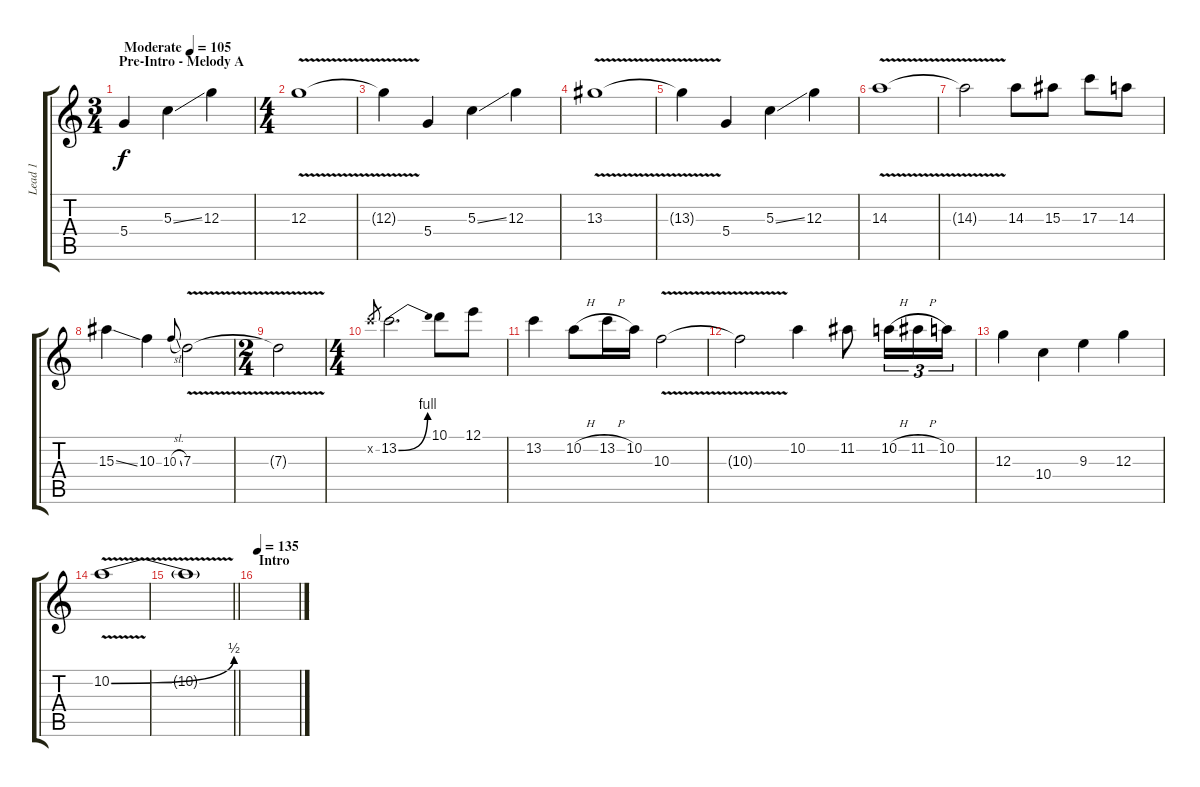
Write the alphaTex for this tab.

\track ("Lead 1" "Lead 1") {instrument distortionguitar}
\staff {score tabs}
\tuning (E4 B3 G3 D3 A2 E2) {hide}
\ts (3 4)
\section ("" "Pre-Intro - Melody A")
\tempo (105 "Moderate")
\clef g2
\ks c
5.4.4{dy f instrument distortionguitar} 5.3{ss}.4 12.3.4 |
\ts (4 4)
12.3{v}.1 |
12.3{t}.4 5.4.4 5.3{ss}.4 12.3.4 |
13.3{v}.1 |
13.3{t}.4 5.4.4 5.3{ss}.4 12.3.4 |
14.3{v}.1 |
14.3{t}.2 14.3.8 15.3.8 17.3.8 14.3.8 |
15.3{ss}.4 10.3.4 10.3{sl}.8{gr onbeat} 7.3{v}.2 |
\ts (2 4)
7.3{t}.2 |
\ts (4 4)
13.2{x}.8{gr} 13.2{be (bend 0 0 60 4)}.2{d} 10.1.8 12.1.8 |
13.2.4 10.2{h}.8 13.2{h}.16 10.2.16 10.3{v}.2 |
10.3{t}.2 10.2.4 11.2.8 10.2{h}.16{tu (3 2)} 11.2{h}.16{tu (3 2)} 10.2.16{tu (3 2)} |
12.3.4 10.4.4 9.3.4 12.3.4 |
10.2{be (bend 0 0 60 2) v}.1 |
\barLineRight lightlight
10.2{t}.1 |
\section ("" "Intro")
\tempo 135
